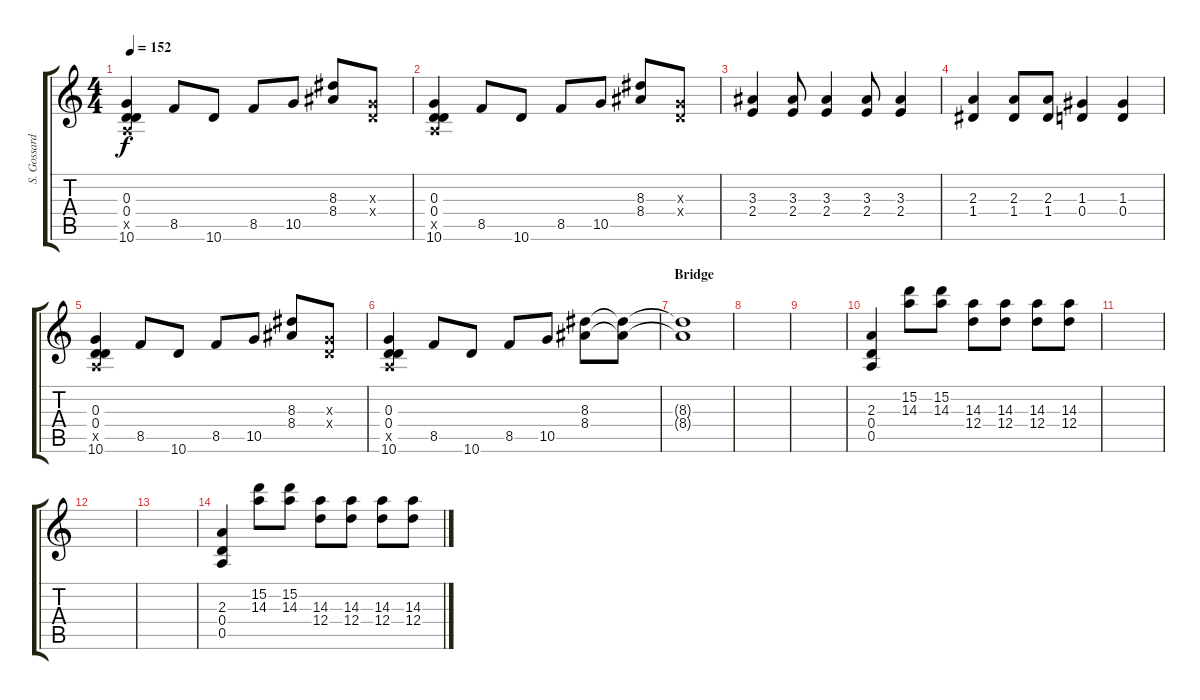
\track ("S. Gossard" "S. Gossard") {instrument overdrivenguitar}
\staff {score tabs}
\tuning (E4 B3 G3 D3 A2 E2) {hide}
\ts (4 4)
\tempo 152
\clef g2
\ks c
(0.3 0.4 0.5{x} 10.6).4{dy f} 8.5.8 10.6.8 8.5.8 10.5.8 (8.3 8.4).8 (0.3{x} 0.4{x}).8 |
(0.3 0.4 0.5{x} 10.6).4 8.5.8 10.6.8 8.5.8 10.5.8 (8.3 8.4).8 (0.3{x} 0.4{x}).8 |
(3.3 2.4).4 (3.3 2.4).8 (3.3 2.4).4 (3.3 2.4).8 (3.3 2.4).4 |
(2.3 1.4).4 (2.3 1.4).8 (2.3 1.4).8 (1.3 0.4).4 (1.3 0.4).4 |
(0.3 0.4 0.5{x} 10.6).4 8.5.8 10.6.8 8.5.8 10.5.8 (8.3 8.4).8 (0.3{x} 0.4{x}).8 |
(0.3 0.4 0.5{x} 10.6).4 8.5.8 10.6.8 8.5.8 10.5.8 (8.3 8.4).8 (8.3{t} 8.4{t}).8 |
\section ("" "Bridge")
(8.3{t} 8.4{t}).1 |
|
|
(2.3 0.4 0.5).4 (15.2 14.3).8 (15.2 14.3).8 (14.3 12.4).8 (14.3 12.4).8 (14.3 12.4).8 (14.3 12.4).8 |
|
|
|
(2.3 0.4 0.5).4 (15.2 14.3).8 (15.2 14.3).8 (14.3 12.4).8 (14.3 12.4).8 (14.3 12.4).8 (14.3 12.4).8
